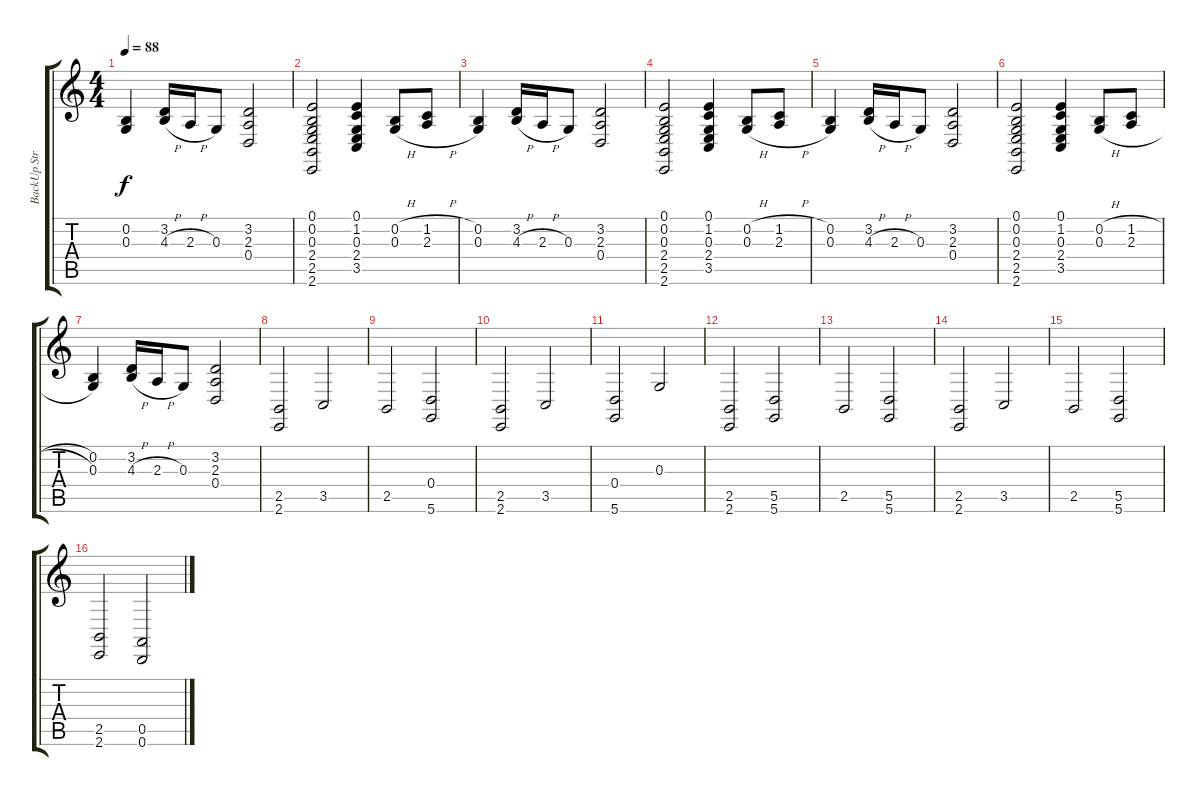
\track ("BackUp Strings" "BackUp Str") {instrument tremolostrings}
\staff {score tabs}
\tuning (E4 B3 G3 D3 A2 D2) {hide}
\ts (4 4)
\tempo 88
\clef g2
\ks c
(0.2 0.3).4{dy f} (3.2 4.3{h}).16 2.3{h}.16 0.3.8 (3.2 2.3 0.4).2 |
(0.1 0.2 0.3 2.4 2.5 2.6).2 (0.1 1.2 0.3 2.4 3.5).4 (0.2{h} 0.3{h}).8 (1.2{h} 2.3{h}).8 |
(0.2 0.3).4 (3.2 4.3{h}).16 2.3{h}.16 0.3.8 (3.2 2.3 0.4).2 |
(0.1 0.2 0.3 2.4 2.5 2.6).2 (0.1 1.2 0.3 2.4 3.5).4 (0.2{h} 0.3{h}).8 (1.2{h} 2.3{h}).8 |
(0.2 0.3).4 (3.2 4.3{h}).16 2.3{h}.16 0.3.8 (3.2 2.3 0.4).2 |
(0.1 0.2 0.3 2.4 2.5 2.6).2 (0.1 1.2 0.3 2.4 3.5).4 (0.2{h} 0.3{h}).8 (1.2{h} 2.3{h}).8 |
(0.2 0.3).4 (3.2 4.3{h}).16 2.3{h}.16 0.3.8 (3.2 2.3 0.4).2 |
(2.5 2.6).2 3.5.2 |
2.5.2 (0.4 5.6).2 |
(2.5 2.6).2 3.5.2 |
(0.4 5.6).2 0.3.2 |
(2.5 2.6).2 (5.5 5.6).2 |
2.5.2 (5.5 5.6).2 |
(2.5 2.6).2 3.5.2 |
2.5.2 (5.5 5.6).2 |
(2.5 2.6).2 (0.5 0.6).2
